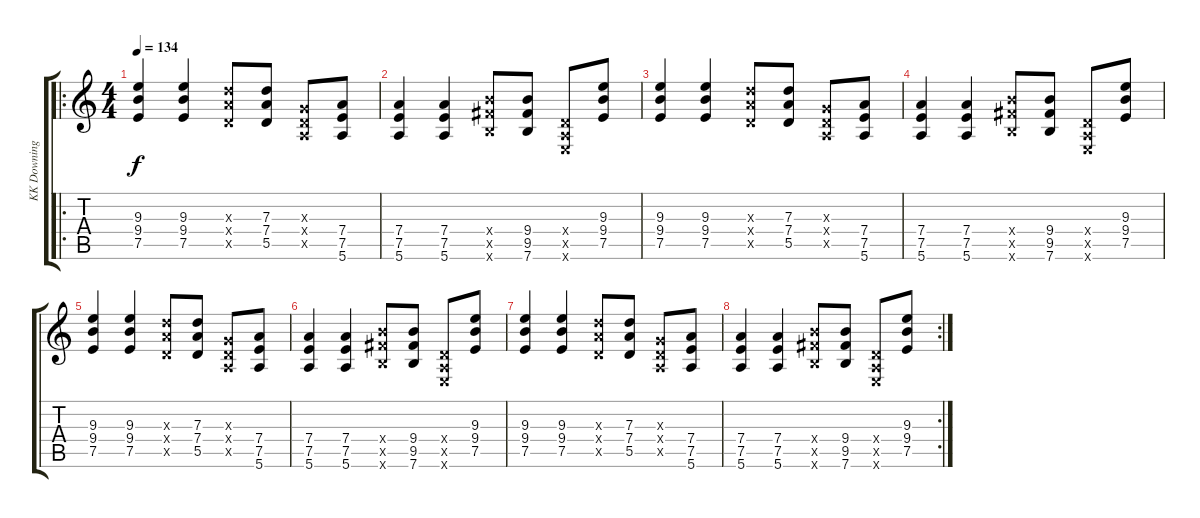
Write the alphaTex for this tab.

\track ("KK Downing" "KK Downing") {instrument distortionguitar}
\staff {score tabs}
\tuning (E4 B3 G3 D3 A2 E2) {hide}
\ro
\ts (4 4)
\tempo 134
\clef g2
\ks c
(9.3 9.4 7.5).4{dy f} (9.3 9.4 7.5).4 (7.3{x} 7.4{x} 5.5{x}).8 (7.3 7.4 5.5).8 (0.3{x} 0.4{x} 0.5{x}).8 (7.4 7.5 5.6).8 |
(7.4 7.5 5.6).4 (7.4 7.5 5.6).4 (9.4{x} 9.5{x} 7.6{x}).8 (9.4 9.5 7.6).8 (0.4{x} 0.5{x} 0.6{x}).8 (9.3 9.4 7.5).8 |
(9.3 9.4 7.5).4 (9.3 9.4 7.5).4 (7.3{x} 7.4{x} 5.5{x}).8 (7.3 7.4 5.5).8 (0.3{x} 0.4{x} 0.5{x}).8 (7.4 7.5 5.6).8 |
(7.4 7.5 5.6).4 (7.4 7.5 5.6).4 (9.4{x} 9.5{x} 7.6{x}).8 (9.4 9.5 7.6).8 (0.4{x} 0.5{x} 0.6{x}).8 (9.3 9.4 7.5).8 |
(9.3 9.4 7.5).4 (9.3 9.4 7.5).4 (7.3{x} 7.4{x} 5.5{x}).8 (7.3 7.4 5.5).8 (0.3{x} 0.4{x} 0.5{x}).8 (7.4 7.5 5.6).8 |
(7.4 7.5 5.6).4 (7.4 7.5 5.6).4 (9.4{x} 9.5{x} 7.6{x}).8 (9.4 9.5 7.6).8 (0.4{x} 0.5{x} 0.6{x}).8 (9.3 9.4 7.5).8 |
(9.3 9.4 7.5).4 (9.3 9.4 7.5).4 (7.3{x} 7.4{x} 5.5{x}).8 (7.3 7.4 5.5).8 (0.3{x} 0.4{x} 0.5{x}).8 (7.4 7.5 5.6).8 |
\rc 2
(7.4 7.5 5.6).4 (7.4 7.5 5.6).4 (9.4{x} 9.5{x} 7.6{x}).8 (9.4 9.5 7.6).8 (0.4{x} 0.5{x} 0.6{x}).8 (9.3 9.4 7.5).8
